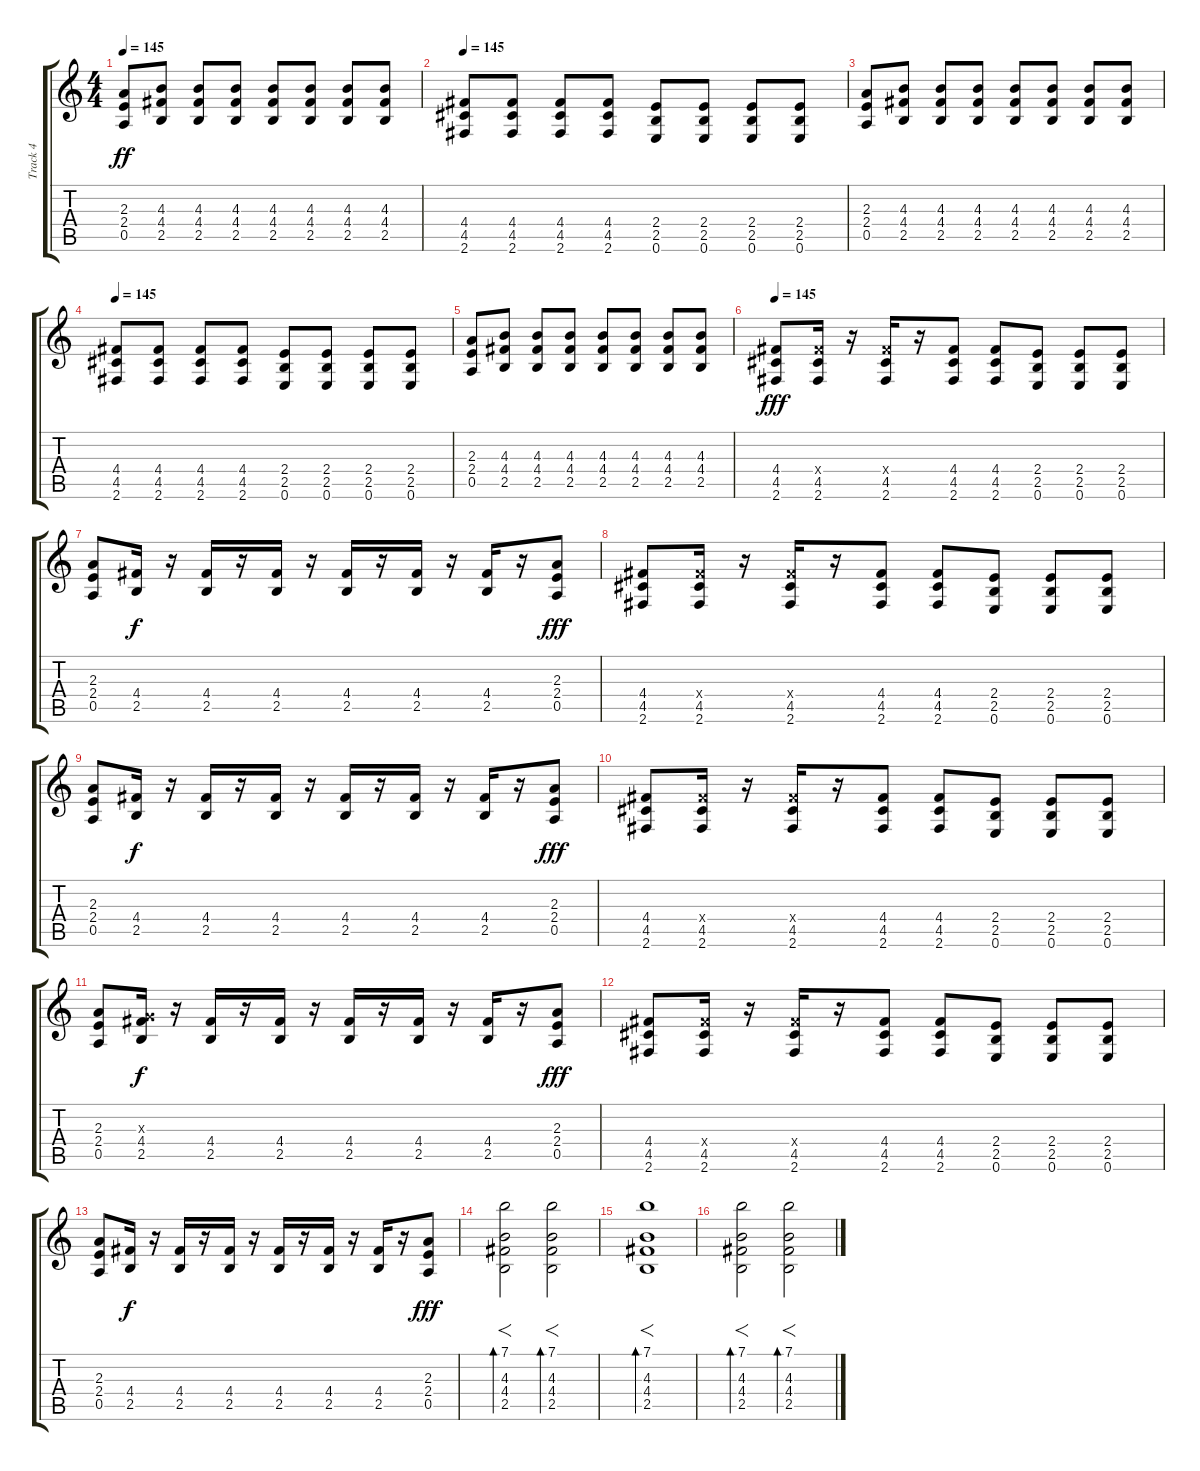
\track ("Track 4" "Track 4") {instrument distortionguitar}
\staff {score tabs}
\tuning (E4 B3 G3 D3 A2 E2) {hide}
\ts (4 4)
\tempo 145
\clef g2
\ks c
(2.3 2.4 0.5).8{dy ff} (4.3 4.4 2.5).8 (4.3 4.4 2.5).8 (4.3 4.4 2.5).8 (4.3 4.4 2.5).8 (4.3 4.4 2.5).8 (4.3 4.4 2.5).8 (4.3 4.4 2.5).8 |
\tempo 145
(4.4 4.5 2.6).8 (4.4 4.5 2.6).8 (4.4 4.5 2.6).8 (4.4 4.5 2.6).8 (2.4 2.5 0.6).8 (2.4 2.5 0.6).8 (2.4 2.5 0.6).8 (2.4 2.5 0.6).8 |
(2.3 2.4 0.5).8 (4.3 4.4 2.5).8 (4.3 4.4 2.5).8 (4.3 4.4 2.5).8 (4.3 4.4 2.5).8 (4.3 4.4 2.5).8 (4.3 4.4 2.5).8 (4.3 4.4 2.5).8 |
\tempo 145
(4.4 4.5 2.6).8 (4.4 4.5 2.6).8 (4.4 4.5 2.6).8 (4.4 4.5 2.6).8 (2.4 2.5 0.6).8 (2.4 2.5 0.6).8 (2.4 2.5 0.6).8 (2.4 2.5 0.6).8 |
(2.3 2.4 0.5).8 (4.3 4.4 2.5).8 (4.3 4.4 2.5).8 (4.3 4.4 2.5).8 (4.3 4.4 2.5).8 (4.3 4.4 2.5).8 (4.3 4.4 2.5).8 (4.3 4.4 2.5).8 |
\tempo 145
(4.4 4.5 2.6).8{dy fff} (4.4{x} 4.5 2.6).16 r.16 (4.4{x} 4.5 2.6).16 r.16 (4.4 4.5 2.6).8 (4.4 4.5 2.6).8 (2.4 2.5 0.6).8 (2.4 2.5 0.6).8 (2.4 2.5 0.6).8 |
(2.3 2.4 0.5).8 (4.4 2.5).16{dy f} r.16 (4.4 2.5).16 r.16 (4.4 2.5).16 r.16 (4.4 2.5).16 r.16 (4.4 2.5).16 r.16 (4.4 2.5).16 r.16 (2.3 2.4 0.5).8{dy fff} |
(4.4 4.5 2.6).8 (4.4{x} 4.5 2.6).16 r.16 (4.4{x} 4.5 2.6).16 r.16 (4.4 4.5 2.6).8 (4.4 4.5 2.6).8 (2.4 2.5 0.6).8 (2.4 2.5 0.6).8 (2.4 2.5 0.6).8 |
(2.3 2.4 0.5).8 (4.4 2.5).16{dy f} r.16 (4.4 2.5).16 r.16 (4.4 2.5).16 r.16 (4.4 2.5).16 r.16 (4.4 2.5).16 r.16 (4.4 2.5).16 r.16 (2.3 2.4 0.5).8{dy fff} |
(4.4 4.5 2.6).8 (4.4{x} 4.5 2.6).16 r.16 (4.4{x} 4.5 2.6).16 r.16 (4.4 4.5 2.6).8 (4.4 4.5 2.6).8 (2.4 2.5 0.6).8 (2.4 2.5 0.6).8 (2.4 2.5 0.6).8 |
(2.3 2.4 0.5).8 (0.3{x} 4.4 2.5).16{dy f} r.16 (4.4 2.5).16 r.16 (4.4 2.5).16 r.16 (4.4 2.5).16 r.16 (4.4 2.5).16 r.16 (4.4 2.5).16 r.16 (2.3 2.4 0.5).8{dy fff} |
(4.4 4.5 2.6).8 (4.4{x} 4.5 2.6).16 r.16 (4.4{x} 4.5 2.6).16 r.16 (4.4 4.5 2.6).8 (4.4 4.5 2.6).8 (2.4 2.5 0.6).8 (2.4 2.5 0.6).8 (2.4 2.5 0.6).8 |
(2.3 2.4 0.5).8 (4.4 2.5).16{dy f} r.16 (4.4 2.5).16 r.16 (4.4 2.5).16 r.16 (4.4 2.5).16 r.16 (4.4 2.5).16 r.16 (4.4 2.5).16 r.16 (2.3 2.4 0.5).8{dy fff} |
(7.1 4.3 4.4 2.5).2{f bd 60} (7.1 4.3 4.4 2.5).2{f bd 60} |
(7.1 4.3 4.4 2.5).1{f bd 60} |
(7.1 4.3 4.4 2.5).2{f bd 60} (7.1 4.3 4.4 2.5).2{f bd 60}
